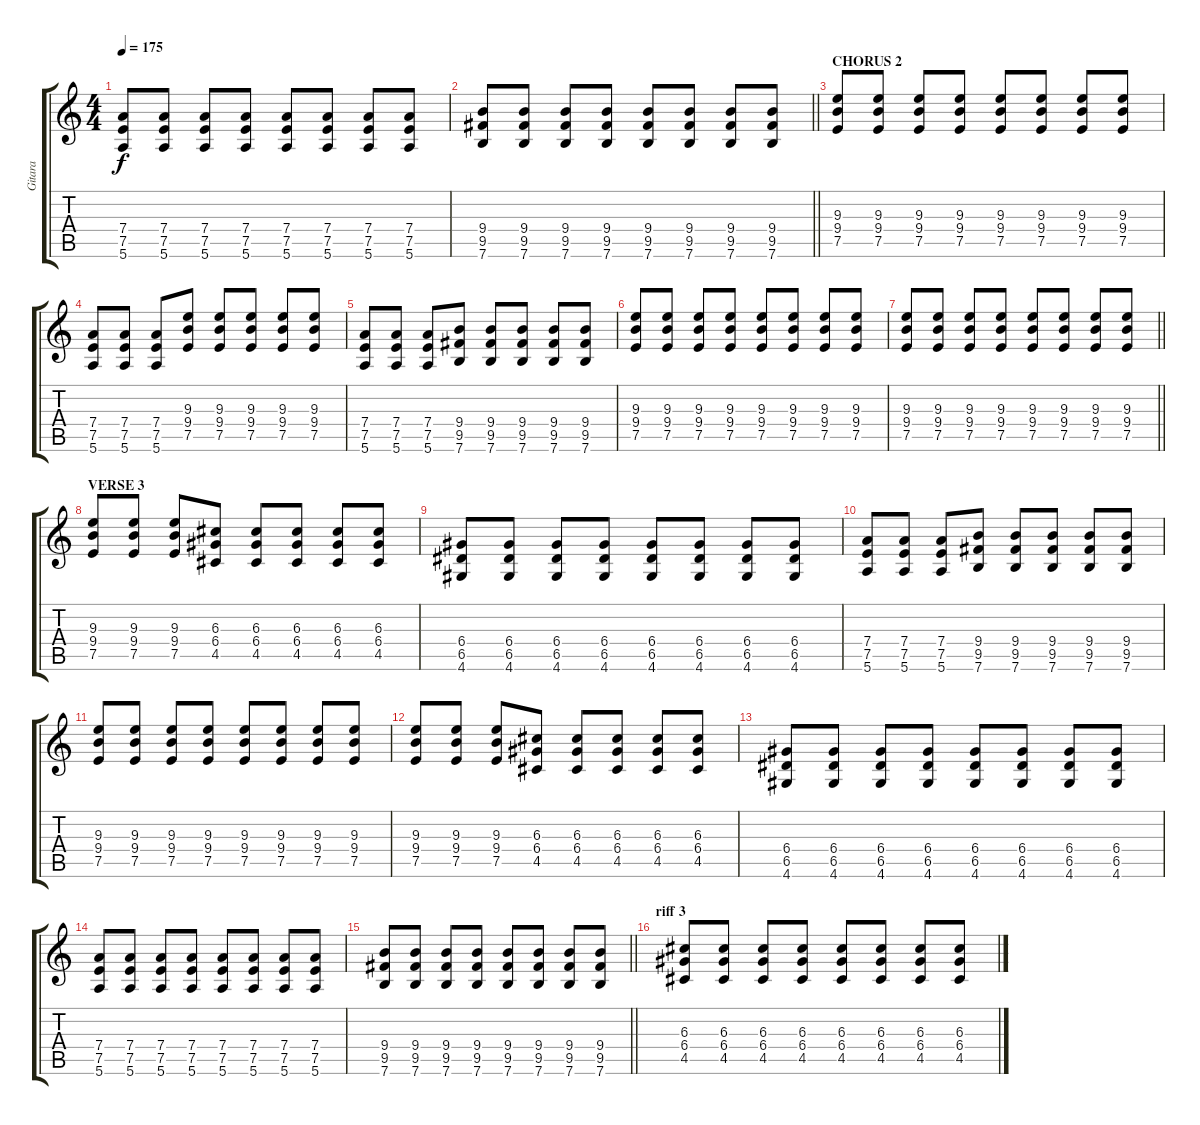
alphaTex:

\track ("Gitara" "Gitara") {instrument overdrivenguitar}
\staff {score tabs}
\tuning (E4 B3 G3 D3 A2 E2) {hide}
\ts (4 4)
\tempo 175
\clef g2
\ks c
(7.4 7.5 5.6).8{dy f} (7.4 7.5 5.6).8 (7.4 7.5 5.6).8 (7.4 7.5 5.6).8 (7.4 7.5 5.6).8 (7.4 7.5 5.6).8 (7.4 7.5 5.6).8 (7.4 7.5 5.6).8 |
\barLineRight lightlight
(9.4 9.5 7.6).8 (9.4 9.5 7.6).8 (9.4 9.5 7.6).8 (9.4 9.5 7.6).8 (9.4 9.5 7.6).8 (9.4 9.5 7.6).8 (9.4 9.5 7.6).8 (9.4 9.5 7.6).8 |
\section ("" "CHORUS 2")
(9.3 9.4 7.5).8 (9.3 9.4 7.5).8 (9.3 9.4 7.5).8 (9.3 9.4 7.5).8 (9.3 9.4 7.5).8 (9.3 9.4 7.5).8 (9.3 9.4 7.5).8 (9.3 9.4 7.5).8 |
(7.4 7.5 5.6).8 (7.4 7.5 5.6).8 (7.4 7.5 5.6).8 (9.3 9.4 7.5).8 (9.3 9.4 7.5).8 (9.3 9.4 7.5).8 (9.3 9.4 7.5).8 (9.3 9.4 7.5).8 |
(7.4 7.5 5.6).8 (7.4 7.5 5.6).8 (7.4 7.5 5.6).8 (9.4 9.5 7.6).8 (9.4 9.5 7.6).8 (9.4 9.5 7.6).8 (9.4 9.5 7.6).8 (9.4 9.5 7.6).8 |
(9.3 9.4 7.5).8 (9.3 9.4 7.5).8 (9.3 9.4 7.5).8 (9.3 9.4 7.5).8 (9.3 9.4 7.5).8 (9.3 9.4 7.5).8 (9.3 9.4 7.5).8 (9.3 9.4 7.5).8 |
\barLineRight lightlight
(9.3 9.4 7.5).8 (9.3 9.4 7.5).8 (9.3 9.4 7.5).8 (9.3 9.4 7.5).8 (9.3 9.4 7.5).8 (9.3 9.4 7.5).8 (9.3 9.4 7.5).8 (9.3 9.4 7.5).8 |
\section ("" "VERSE 3")
(9.3 9.4 7.5).8 (9.3 9.4 7.5).8 (9.3 9.4 7.5).8 (6.3 6.4 4.5).8 (6.3 6.4 4.5).8 (6.3 6.4 4.5).8 (6.3 6.4 4.5).8 (6.3 6.4 4.5).8 |
(6.4 6.5 4.6).8 (6.4 6.5 4.6).8 (6.4 6.5 4.6).8 (6.4 6.5 4.6).8 (6.4 6.5 4.6).8 (6.4 6.5 4.6).8 (6.4 6.5 4.6).8 (6.4 6.5 4.6).8 |
(7.4 7.5 5.6).8 (7.4 7.5 5.6).8 (7.4 7.5 5.6).8 (9.4 9.5 7.6).8 (9.4 9.5 7.6).8 (9.4 9.5 7.6).8 (9.4 9.5 7.6).8 (9.4 9.5 7.6).8 |
(9.3 9.4 7.5).8 (9.3 9.4 7.5).8 (9.3 9.4 7.5).8 (9.3 9.4 7.5).8 (9.3 9.4 7.5).8 (9.3 9.4 7.5).8 (9.3 9.4 7.5).8 (9.3 9.4 7.5).8 |
(9.3 9.4 7.5).8 (9.3 9.4 7.5).8 (9.3 9.4 7.5).8 (6.3 6.4 4.5).8 (6.3 6.4 4.5).8 (6.3 6.4 4.5).8 (6.3 6.4 4.5).8 (6.3 6.4 4.5).8 |
(6.4 6.5 4.6).8 (6.4 6.5 4.6).8 (6.4 6.5 4.6).8 (6.4 6.5 4.6).8 (6.4 6.5 4.6).8 (6.4 6.5 4.6).8 (6.4 6.5 4.6).8 (6.4 6.5 4.6).8 |
(7.4 7.5 5.6).8 (7.4 7.5 5.6).8 (7.4 7.5 5.6).8 (7.4 7.5 5.6).8 (7.4 7.5 5.6).8 (7.4 7.5 5.6).8 (7.4 7.5 5.6).8 (7.4 7.5 5.6).8 |
\barLineRight lightlight
(9.4 9.5 7.6).8 (9.4 9.5 7.6).8 (9.4 9.5 7.6).8 (9.4 9.5 7.6).8 (9.4 9.5 7.6).8 (9.4 9.5 7.6).8 (9.4 9.5 7.6).8 (9.4 9.5 7.6).8 |
\section ("" "riff 3")
(6.3 6.4 4.5).8 (6.3 6.4 4.5).8 (6.3 6.4 4.5).8 (6.3 6.4 4.5).8 (6.3 6.4 4.5).8 (6.3 6.4 4.5).8 (6.3 6.4 4.5).8 (6.3 6.4 4.5).8
